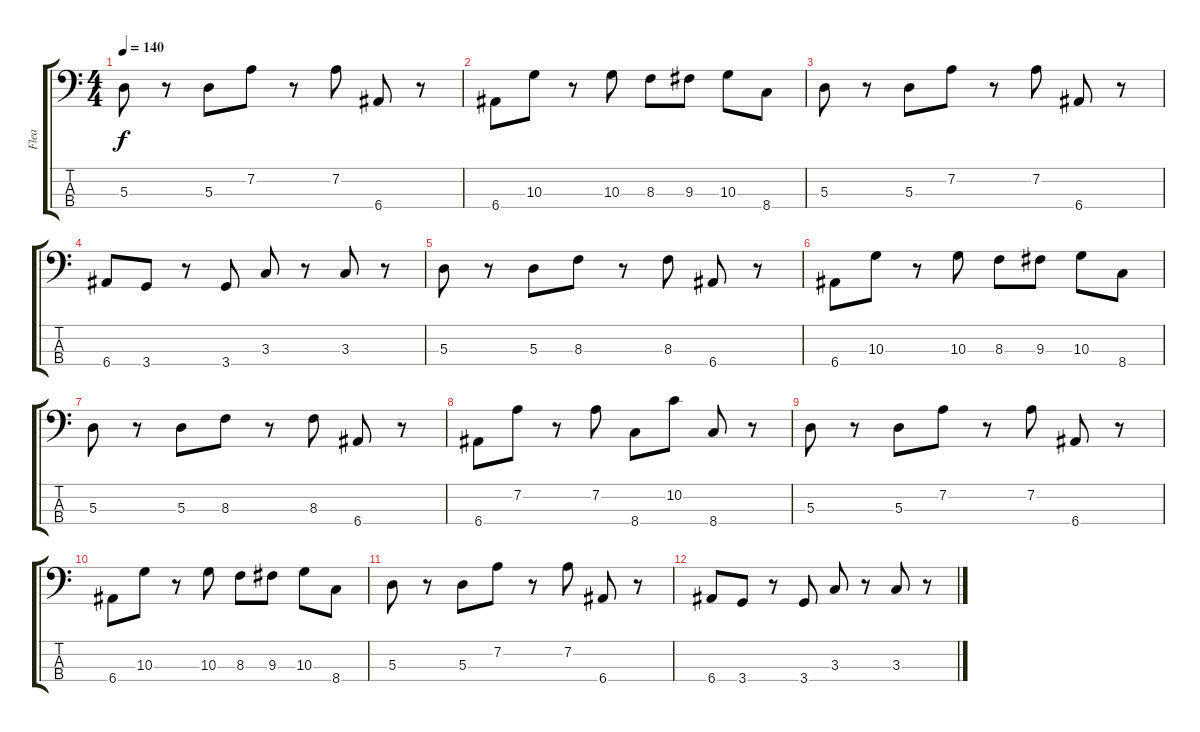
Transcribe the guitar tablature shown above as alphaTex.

\track ("Flea" "Flea") {instrument electricbassfinger}
\staff {score tabs}
\tuning (G2 D2 A1 E1) {hide}
\ts (4 4)
\tempo 140
\clef f4
\ks c
5.3.8{dy f} r.8 5.3.8 7.2.8 r.8 7.2.8 6.4.8 r.8 |
6.4.8 10.3.8 r.8 10.3.8 8.3.8 9.3.8 10.3.8 8.4.8 |
5.3.8 r.8 5.3.8 7.2.8 r.8 7.2.8 6.4.8 r.8 |
6.4.8 3.4.8 r.8 3.4.8 3.3.8 r.8 3.3.8 r.8 |
5.3.8 r.8 5.3.8 8.3.8 r.8 8.3.8 6.4.8 r.8 |
6.4.8 10.3.8 r.8 10.3.8 8.3.8 9.3.8 10.3.8 8.4.8 |
5.3.8 r.8 5.3.8 8.3.8 r.8 8.3.8 6.4.8 r.8 |
6.4.8 7.2.8 r.8 7.2.8 8.4.8 10.2.8 8.4.8 r.8 |
5.3.8 r.8 5.3.8 7.2.8 r.8 7.2.8 6.4.8 r.8 |
6.4.8 10.3.8 r.8 10.3.8 8.3.8 9.3.8 10.3.8 8.4.8 |
5.3.8 r.8 5.3.8 7.2.8 r.8 7.2.8 6.4.8 r.8 |
6.4.8 3.4.8 r.8 3.4.8 3.3.8 r.8 3.3.8 r.8
